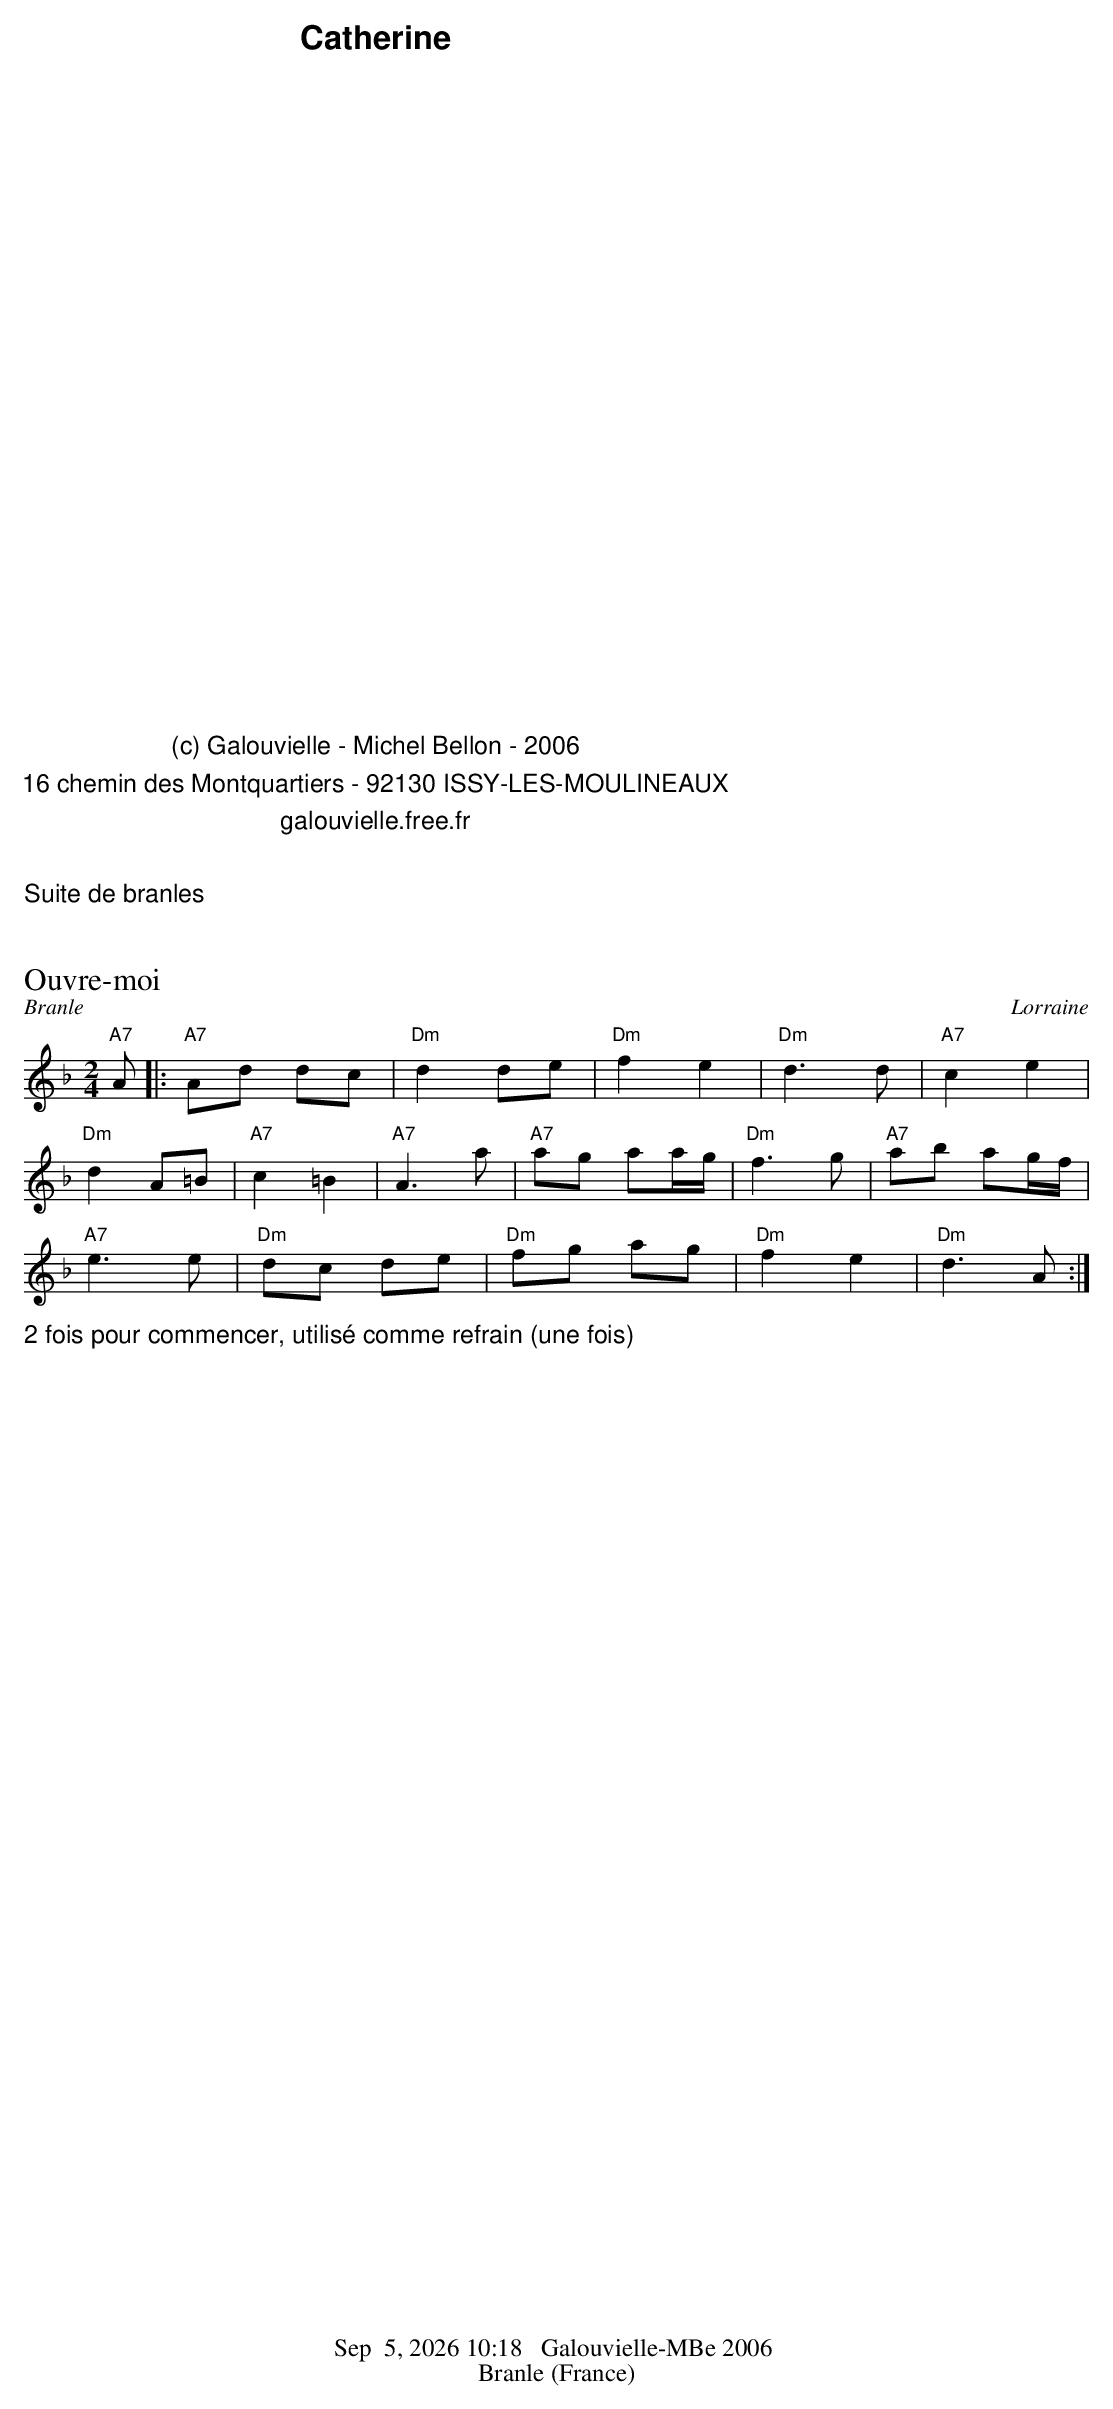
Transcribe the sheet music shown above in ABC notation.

X:1
%%newpage
%%newpage
%%text Suite de branles
T:Ouvre-moi
O:France
M:2/4
L:1/16
K:Dm
V:1
"A7"A2|:"A7"A2d2 d2c2|"Dm"d4d2e2|"Dm"f4e4|"Dm"d6d2|"A7"c4e4|
"Dm"d4A2=B2|"A7"c4=B4|"A7"A6a2|"A7"a2g2 a2ag|"Dm"f6g2|"A7"a2b2 a2gf|
"A7"e6e2|"Dm"d2c2 d2e2|"Dm"f2g2 a2g2|"Dm"f4e4|"Dm"d6A2:|
